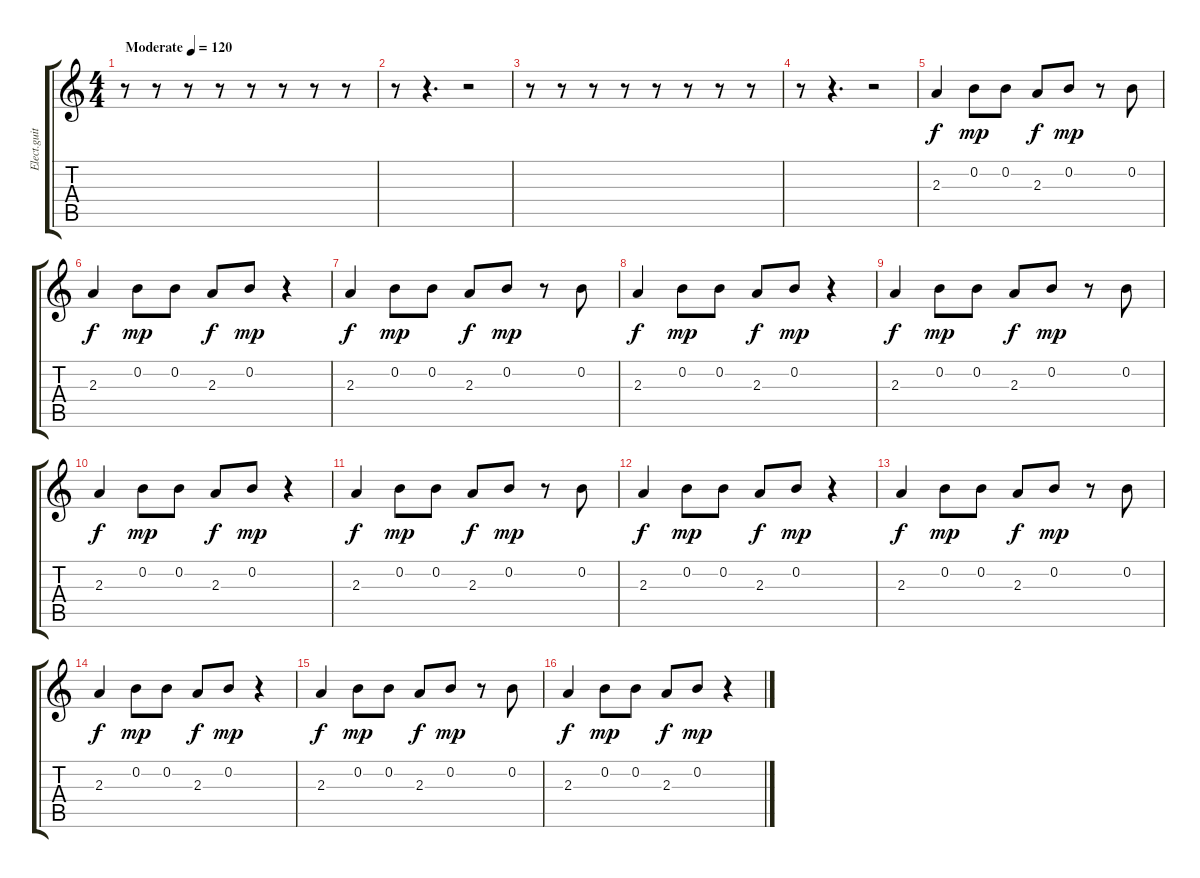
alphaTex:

\track ("Elect.guitar (clean)" "Elect.guit") {instrument electricguitarclean}
\staff {score tabs}
\tuning (E4 B3 G3 D3 A2 E2) {hide}
\ts (4 4)
\tempo (120 "Moderate")
\clef g2
\ks c
r.8{dy f instrument electricguitarclean} r.8 r.8 r.8 r.8 r.8 r.8 r.8 |
r.8 r.4{d} r.2 |
r.8 r.8 r.8 r.8 r.8 r.8 r.8 r.8 |
r.8 r.4{d} r.2 |
2.3.4 0.2.8{dy mp} 0.2.8 2.3.8{dy f} 0.2.8{dy mp} r.8 0.2.8 |
2.3.4{dy f} 0.2.8{dy mp} 0.2.8 2.3.8{dy f} 0.2.8{dy mp} r.4 |
2.3.4{dy f} 0.2.8{dy mp} 0.2.8 2.3.8{dy f} 0.2.8{dy mp} r.8 0.2.8 |
2.3.4{dy f} 0.2.8{dy mp} 0.2.8 2.3.8{dy f} 0.2.8{dy mp} r.4 |
2.3.4{dy f} 0.2.8{dy mp} 0.2.8 2.3.8{dy f} 0.2.8{dy mp} r.8 0.2.8 |
2.3.4{dy f} 0.2.8{dy mp} 0.2.8 2.3.8{dy f} 0.2.8{dy mp} r.4 |
2.3.4{dy f} 0.2.8{dy mp} 0.2.8 2.3.8{dy f} 0.2.8{dy mp} r.8 0.2.8 |
2.3.4{dy f} 0.2.8{dy mp} 0.2.8 2.3.8{dy f} 0.2.8{dy mp} r.4 |
2.3.4{dy f} 0.2.8{dy mp} 0.2.8 2.3.8{dy f} 0.2.8{dy mp} r.8 0.2.8 |
2.3.4{dy f} 0.2.8{dy mp} 0.2.8 2.3.8{dy f} 0.2.8{dy mp} r.4 |
2.3.4{dy f} 0.2.8{dy mp} 0.2.8 2.3.8{dy f} 0.2.8{dy mp} r.8 0.2.8 |
2.3.4{dy f} 0.2.8{dy mp} 0.2.8 2.3.8{dy f} 0.2.8{dy mp} r.4
